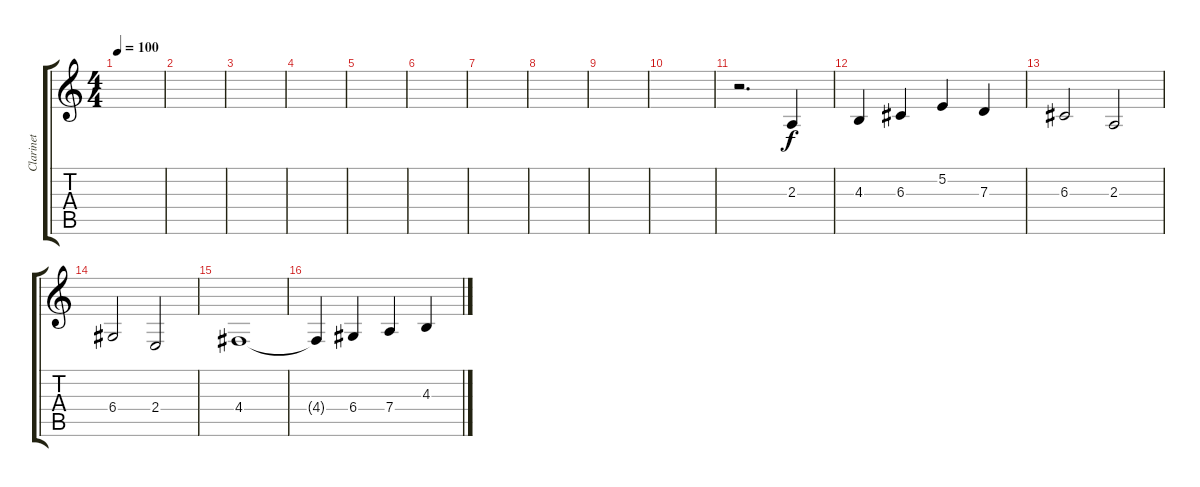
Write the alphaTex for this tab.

\track ("Clarinet" "Clarinet") {instrument clarinet}
\staff {score tabs}
\tuning (E4 B3 G3 D3 A2 E2) {hide}
\ts (4 4)
\tempo 100
\clef g2
\ks c
|
|
|
|
|
|
|
|
|
|
r.2{d} 2.3.4 |
4.3.4 6.3.4 5.2.4 7.3.4 |
6.3.2 2.3.2 |
6.4.2 2.4.2 |
4.4.1 |
4.4{t}.4 6.4.4 7.4.4 4.3.4
